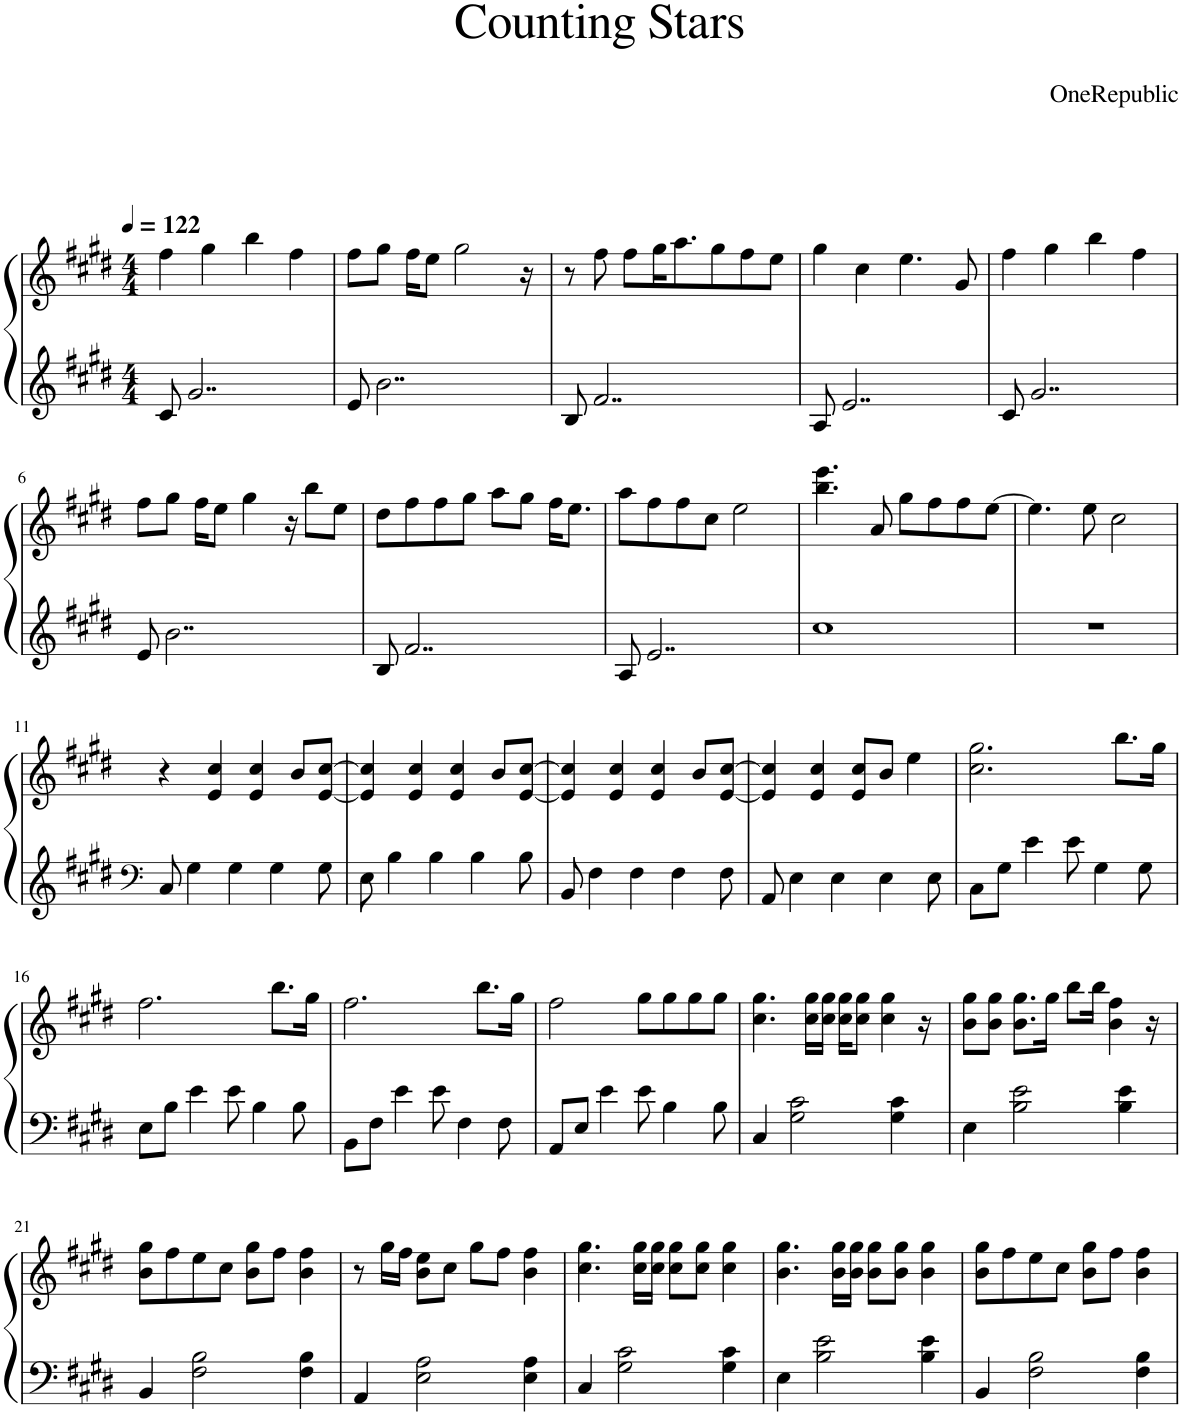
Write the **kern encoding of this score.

**kern	**kern
*part1	*part1
*staff2	*staff1
*I"Piano	*
*I'Pno.	*
*clefG2	*clefG2
*k[f#c#g#d#]	*k[f#c#g#d#]
*M4/4	*M4/4
*MM122	*MM122
=1	=1
8c#/	4ff#\
2..g#/	.
.	4gg#\
.	4bb\
.	4ff#\
=2	=2
8e/	8ff#\L
2..b\	8gg#\J
.	16ff#\KL
.	8ee\J
.	2gg#\
.	16r
=3	=3
8B/	8r
2..f#/	8ff#\
.	8ff#\L
.	16gg#\K
.	8.aa\
.	8gg#\
.	8ff#\
.	8ee\J
=4	=4
8A/	4gg#\
2..e/	.
.	4cc#\
.	4.ee\
.	8g#/
=5	=5
8c#/	4ff#\
2..g#/	.
.	4gg#\
.	4bb\
.	4ff#\
!!LO:LB:g=z
=6	=6
8e/	8ff#\L
2..b\	8gg#\J
.	16ff#\KL
.	8ee\J
.	4gg#\
.	16r
.	8bb\L
.	8ee\J
=7	=7
8B/	8dd#\L
2..f#/	8ff#\
.	8ff#\
.	8gg#\J
.	8aa\L
.	8gg#\J
.	16ff#\KL
.	8.ee\J
=8	=8
8A/	8aa\L
2..e/	8ff#\
.	8ff#\
.	8cc#\J
.	2ee\
=9	=9
1cc#	4.bb\ 4.eee\
.	8a/
.	8gg#\L
.	8ff#\
.	8ff#\
.	[8ee\J
=10	=10
1r	4.ee\]
.	8ee\
.	2cc#\
!!LO:LB:g=z
=11	=11
*clefF4	*
8C#/	4r
4G#\	.
.	4e/ 4cc#/
4G#\	.
.	4e/ 4cc#/
4G#\	.
.	8b/L
8G#\	[8e/ [8cc#/J
=12	=12
8E\	4e/] 4cc#/]
4B\	.
.	4e/ 4cc#/
4B\	.
.	4e/ 4cc#/
4B\	.
.	8b/L
8B\	[8e/ [8cc#/J
=13	=13
8BB/	4e/] 4cc#/]
4F#\	.
.	4e/ 4cc#/
4F#\	.
.	4e/ 4cc#/
4F#\	.
.	8b/L
8F#\	[8e/ [8cc#/J
=14	=14
8AA/	4e/] 4cc#/]
4E\	.
.	4e/ 4cc#/
4E\	.
.	8e/ 8cc#/L
4E\	8b/J
.	4ee\
8E\	.
=15	=15
8C#\L	2.cc#\ 2.gg#\
8G#\J	.
4e\	.
8e\	.
4G#\	.
.	8.bb\L
8G#\	.
.	16gg#\Jk
!!LO:LB:g=z
=16	=16
8E\L	2.ff#\
8B\J	.
4e\	.
8e\	.
4B\	.
.	8.bb\L
8B\	.
.	16gg#\Jk
=17	=17
8BB\L	2.ff#\
8F#\J	.
4e\	.
8e\	.
4F#\	.
.	8.bb\L
8F#\	.
.	16gg#\Jk
=18	=18
8AA/L	2ff#\
8E/J	.
4e\	.
8e\	8gg#\L
4B\	8gg#\
.	8gg#\
8B\	8gg#\J
=19	=19
4C#/	4.cc#\ 4.gg#\
2G#\ 2c#\	.
.	16cc#\ 16gg#\LL
.	16cc#\ 16gg#\JJ
.	16cc#\ 16gg#\KL
.	8cc#\ 8gg#\J
.	4cc#\ 4gg#\
4G#\ 4c#\	.
.	16r
=20	=20
4E\	8b\ 8gg#\L
.	8b\ 8gg#\J
2B\ 2e\	8.b\ 8.gg#\L
.	16gg#\Jk
.	8bb\L
.	16bb\Jk
.	4b\ 4ff#\
4B\ 4e\	.
.	16r
!!LO:LB:g=z
=21	=21
4BB/	8b\ 8gg#\L
.	8ff#\
2F#\ 2B\	8ee\
.	8cc#\J
.	8b\ 8gg#\L
.	8ff#\J
4F#\ 4B\	4b\ 4ff#\
=22	=22
4AA/	8r
.	16gg#\LL
.	16ff#\JJ
2E\ 2A\	8b\ 8ee\L
.	8cc#\J
.	8gg#\L
.	8ff#\J
4E\ 4A\	4b\ 4ff#\
=23	=23
4C#/	4.cc#\ 4.gg#\
2G#\ 2c#\	.
.	16cc#\ 16gg#\LL
.	16cc#\ 16gg#\JJ
.	8cc#\ 8gg#\L
.	8cc#\ 8gg#\J
4G#\ 4c#\	4cc#\ 4gg#\
=24	=24
4E\	4.b\ 4.gg#\
2B\ 2e\	.
.	16b\ 16gg#\LL
.	16b\ 16gg#\JJ
.	8b\ 8gg#\L
.	8b\ 8gg#\J
4B\ 4e\	4b\ 4gg#\
=25	=25
4BB/	8b\ 8gg#\L
.	8ff#\
2F#\ 2B\	8ee\
.	8cc#\J
.	8b\ 8gg#\L
.	8ff#\J
4F#\ 4B\	4b\ 4ff#\
=	=
*-	*-
